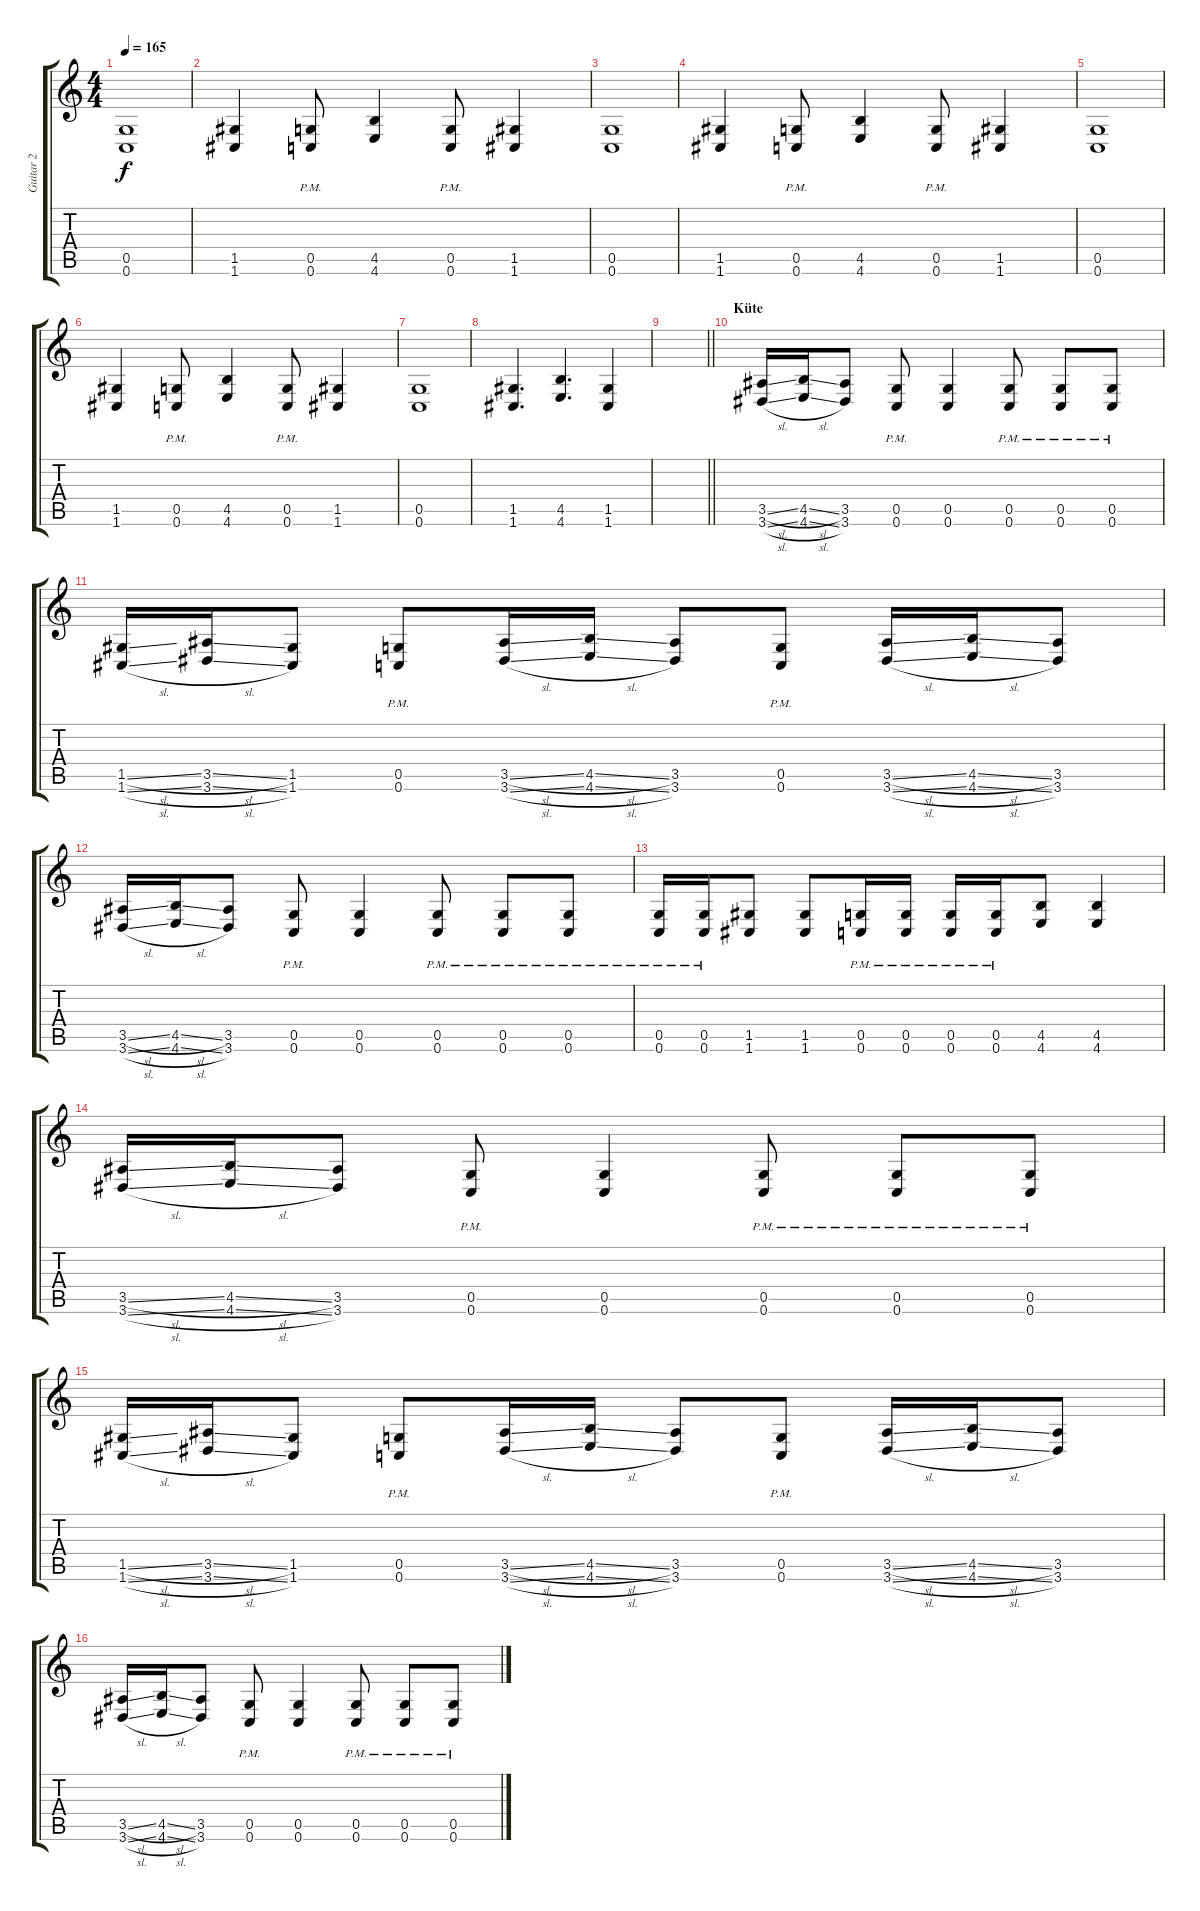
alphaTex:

\track ("Guitar 2" "Guitar 2") {instrument distortionguitar}
\staff {score tabs}
\tuning (D4 A3 F3 C3 G2 C2) {hide}
\ts (4 4)
\tempo 165
\clef g2
\ks c
(0.5 0.6).1{dy f} |
(1.5 1.6).4 (0.5{pm} 0.6{pm}).8 (4.5 4.6).4 (0.5{pm} 0.6{pm}).8 (1.5 1.6).4 |
(0.5 0.6).1 |
(1.5 1.6).4 (0.5{pm} 0.6{pm}).8 (4.5 4.6).4 (0.5{pm} 0.6{pm}).8 (1.5 1.6).4 |
(0.5 0.6).1 |
(1.5 1.6).4 (0.5{pm} 0.6{pm}).8 (4.5 4.6).4 (0.5{pm} 0.6{pm}).8 (1.5 1.6).4 |
(0.5 0.6).1 |
(1.5 1.6).4{d} (4.5 4.6).4{d} (1.5 1.6).4 |
\barLineRight lightlight
|
\section ("" "Küte")
(3.5{sl} 3.6{sl}).16 (4.5{sl} 4.6{sl}).16 (3.5 3.6).8 (0.5{pm} 0.6{pm}).8 (0.5 0.6).4 (0.5{pm} 0.6{pm}).8 (0.5{pm} 0.6{pm}).8 (0.5{pm} 0.6{pm}).8 |
(1.5{sl} 1.6{sl}).16 (3.5{sl} 3.6{sl}).16 (1.5 1.6).8 (0.5{pm} 0.6{pm}).8 (3.5{sl} 3.6{sl}).16 (4.5{sl} 4.6{sl}).16 (3.5 3.6).8 (0.5{pm} 0.6{pm}).8 (3.5{sl} 3.6{sl}).16 (4.5{sl} 4.6{sl}).16 (3.5 3.6).8 |
(3.5{sl} 3.6{sl}).16 (4.5{sl} 4.6{sl}).16 (3.5 3.6).8 (0.5{pm} 0.6{pm}).8 (0.5 0.6).4 (0.5{pm} 0.6{pm}).8 (0.5{pm} 0.6{pm}).8 (0.5{pm} 0.6{pm}).8 |
(0.5{pm} 0.6{pm}).16 (0.5{pm} 0.6{pm}).16 (1.5 1.6).8 (1.5 1.6).8 (0.5{pm} 0.6{pm}).16 (0.5{pm} 0.6{pm}).16 (0.5{pm} 0.6{pm}).16 (0.5{pm} 0.6{pm}).16 (4.5 4.6).8 (4.5 4.6).4 |
(3.5{sl} 3.6{sl}).16 (4.5{sl} 4.6{sl}).16 (3.5 3.6).8 (0.5{pm} 0.6{pm}).8 (0.5 0.6).4 (0.5{pm} 0.6{pm}).8 (0.5{pm} 0.6{pm}).8 (0.5{pm} 0.6{pm}).8 |
(1.5{sl} 1.6{sl}).16 (3.5{sl} 3.6{sl}).16 (1.5 1.6).8 (0.5{pm} 0.6{pm}).8 (3.5{sl} 3.6{sl}).16 (4.5{sl} 4.6{sl}).16 (3.5 3.6).8 (0.5{pm} 0.6{pm}).8 (3.5{sl} 3.6{sl}).16 (4.5{sl} 4.6{sl}).16 (3.5 3.6).8 |
(3.5{sl} 3.6{sl}).16 (4.5{sl} 4.6{sl}).16 (3.5 3.6).8 (0.5{pm} 0.6{pm}).8 (0.5 0.6).4 (0.5{pm} 0.6{pm}).8 (0.5{pm} 0.6{pm}).8 (0.5{pm} 0.6{pm}).8
